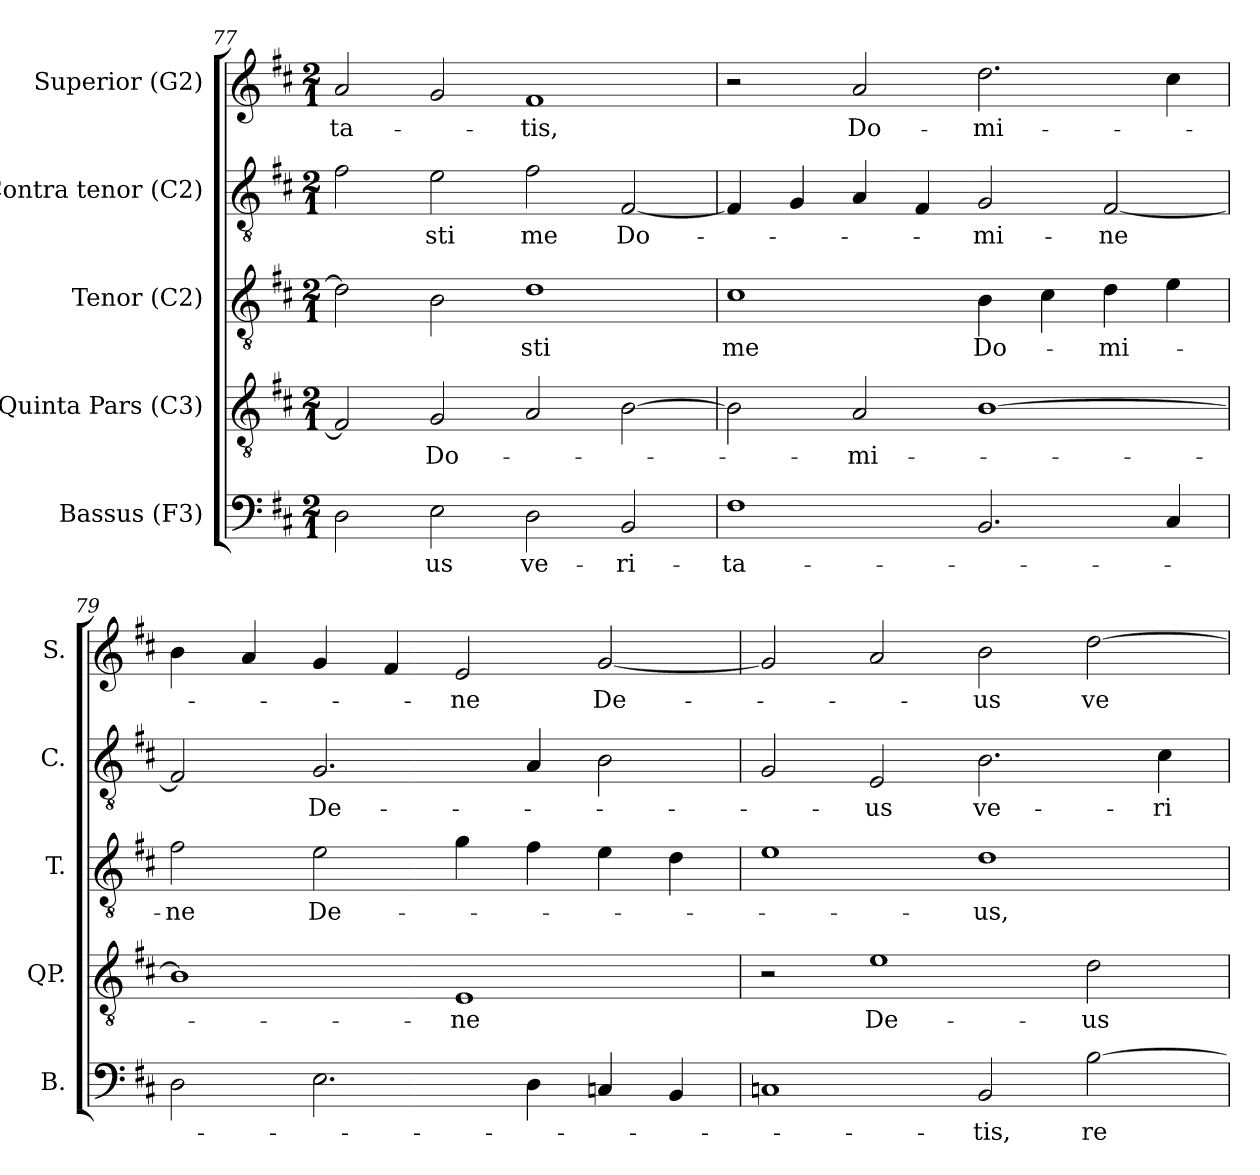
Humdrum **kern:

**kern	**text	**kern	**text	**kern	**text	**kern	**text	**kern	**text
*part5	*part5	*part4	*part4	*part3	*part3	*part2	*part2	*part1	*part1
*staff5	*staff5	*staff4	*staff4	*staff3	*staff3	*staff2	*staff2	*staff1	*staff1
*I"Bassus (F3)	*	*I"Quinta Pars (C3)	*	*I"Tenor (C2)	*	*I"Contra tenor (C2)	*	*I"Superior (G2)	*
*I'B.	*	*I'QP.	*	*I'T.	*	*I'C.	*	*I'S.	*
!!LO:LB:g=z
*clefF4	*	*clefGv2	*	*clefGv2	*	*clefGv2	*	*clefG2	*
*	*	*ITrd7c12	*	*ITrd7c12	*	*ITrd7c12	*	*	*
*k[f#c#]	*	*k[f#c#]	*	*k[f#c#]	*	*k[f#c#]	*	*k[f#c#]	*
*D:	*	*D:	*	*D:	*	*D:	*	*D:	*
*M2/1	*	*M2/1	*	*M2/1	*	*M2/1	*	*M2/1	*
=77	=77	=77	=77	=77	=77	=77	=77	=77	=77
!	!	!	!	!	!	!	!	!	!LO:LY:b:color=#000000
2Di\	.	2FF#i/]	.	2Di\]	.	2F#i\	.	2ai/	-ta-
!	!LO:LY:b:color=#000000	!	!	!	!	!	!	!	!
!	!	!	!LO:LY:b:color=#000000	!	!	!	!	!	!
!	!	!	!	!	!	!	!LO:LY:b:color=#000000	!	!
2Ei\	-us	2GGi/	Do-	2BBi\	.	2Ei\	-sti	2gi/	.
!	!LO:LY:b:color=#000000	!	!	!	!	!	!	!	!
!	!	!	!	!	!LO:LY:b:color=#000000	!	!	!	!
!	!	!	!	!	!	!	!LO:LY:b:color=#000000	!	!
!	!	!	!	!	!	!	!	!	!LO:LY:b:color=#000000
2Di\	ve-	2AAi/	.	1Di	-sti	2F#i\	me	1f#i	-tis,
!	!LO:LY:b:color=#000000	!	!	!	!	!	!	!	!
!	!	!	!	!	!	!	!LO:LY:b:color=#000000	!	!
2BBi/	-ri-	[2BBi\	.	.	.	[2FF#i/	Do-	.	.
=78	=78	=78	=78	=78	=78	=78	=78	=78	=78
!	!LO:LY:b:color=#000000	!	!	!	!	!	!	!	!
!	!	!	!	!	!LO:LY:b:color=#000000	!	!	!	!
1F#i	-ta-	2BBi\]	.	1C#i	me	4FF#i/]	.	2r	.
.	.	.	.	.	.	4GGi/	.	.	.
!	!	!	!LO:LY:b:color=#000000	!	!	!	!	!	!
!	!	!	!	!	!	!	!	!	!LO:LY:b:color=#000000
.	.	2AAi/	-mi-	.	.	4AAi/	.	2ai/	Do-
.	.	.	.	.	.	4FF#i/	.	.	.
!	!	!	!	!	!LO:LY:b:color=#000000	!	!	!	!
!	!	!	!	!	!	!	!LO:LY:b:color=#000000	!	!
!	!	!	!	!	!	!	!	!	!LO:LY:b:color=#000000
2.BBi/	.	[1BBi	.	4BBi\	Do-	2GGi/	-mi-	2.ddi\	-mi-
.	.	.	.	4C#i\	.	.	.	.	.
!	!	!	!	!	!LO:LY:b:color=#000000	!	!	!	!
!	!	!	!	!	!	!	!LO:LY:b:color=#000000	!	!
.	.	.	.	4Di\	-mi-	[2FF#i/	-ne	.	.
4C#i/	.	.	.	4Ei\	.	.	.	4cc#i\	.
=79	=79	=79	=79	=79	=79	=79	=79	=79	=79
!	!	!	!	!	!LO:LY:b:color=#000000	!	!	!	!
2Di\	.	1BBi]	.	2F#i\	-ne	2FF#i/]	.	4bi\	.
.	.	.	.	.	.	.	.	4ai/	.
!	!	!	!	!	!LO:LY:b:color=#000000	!	!	!	!
!	!	!	!	!	!	!	!LO:LY:b:color=#000000	!	!
2.Ei\	.	.	.	2Ei\	De-	2.GGi/	De-	4gi/	.
.	.	.	.	.	.	.	.	4f#i/	.
!	!	!	!LO:LY:b:color=#000000	!	!	!	!	!	!
!	!	!	!	!	!	!	!	!	!LO:LY:b:color=#000000
.	.	1EEi	-ne	4Gi\	.	.	.	2ei/	-ne
4Di\	.	.	.	4F#i\	.	4AAi/	.	.	.
!	!	!	!	!	!	!	!	!	!LO:LY:b:color=#000000
4Ci/	.	.	.	4Ei\	.	2BBi\	.	[2gi/	De-
4BBi/	.	.	.	4Di\	.	.	.	.	.
=80	=80	=80	=80	=80	=80	=80	=80	=80	=80
1Ci	.	2r	.	1Ei	.	2GGi/	.	2gi/]	.
!	!	!	!LO:LY:b:color=#000000	!	!	!	!	!	!
!	!	!	!	!	!	!	!LO:LY:b:color=#000000	!	!
.	.	1Ei	De-	.	.	2EEi/	-us	2ai/	.
!	!LO:LY:b:color=#000000	!	!	!	!	!	!	!	!
!	!	!	!	!	!LO:LY:b:color=#000000	!	!	!	!
!	!	!	!	!	!	!	!LO:LY:b:color=#000000	!	!
!	!	!	!	!	!	!	!	!	!LO:LY:b:color=#000000
2BBi/	-tis,	.	.	1Di	-us,	2.BBi\	ve-	2bi\	-us
!	!LO:LY:b:color=#000000	!	!	!	!	!	!	!	!
!	!	!	!LO:LY:b:color=#000000	!	!	!	!	!	!
!	!	!	!	!	!	!	!	!	!LO:LY:b:color=#000000
[2Bi\	re-	2Di\	-us	.	.	.	.	[2ddi\	ve-
!	!	!	!	!	!	!	!LO:LY:b:color=#000000	!	!
.	.	.	.	.	.	4C#i\	-ri-	.	.
=	=	=	=	=	=	=	=	=	=
*-	*-	*-	*-	*-	*-	*-	*-	*-	*-
